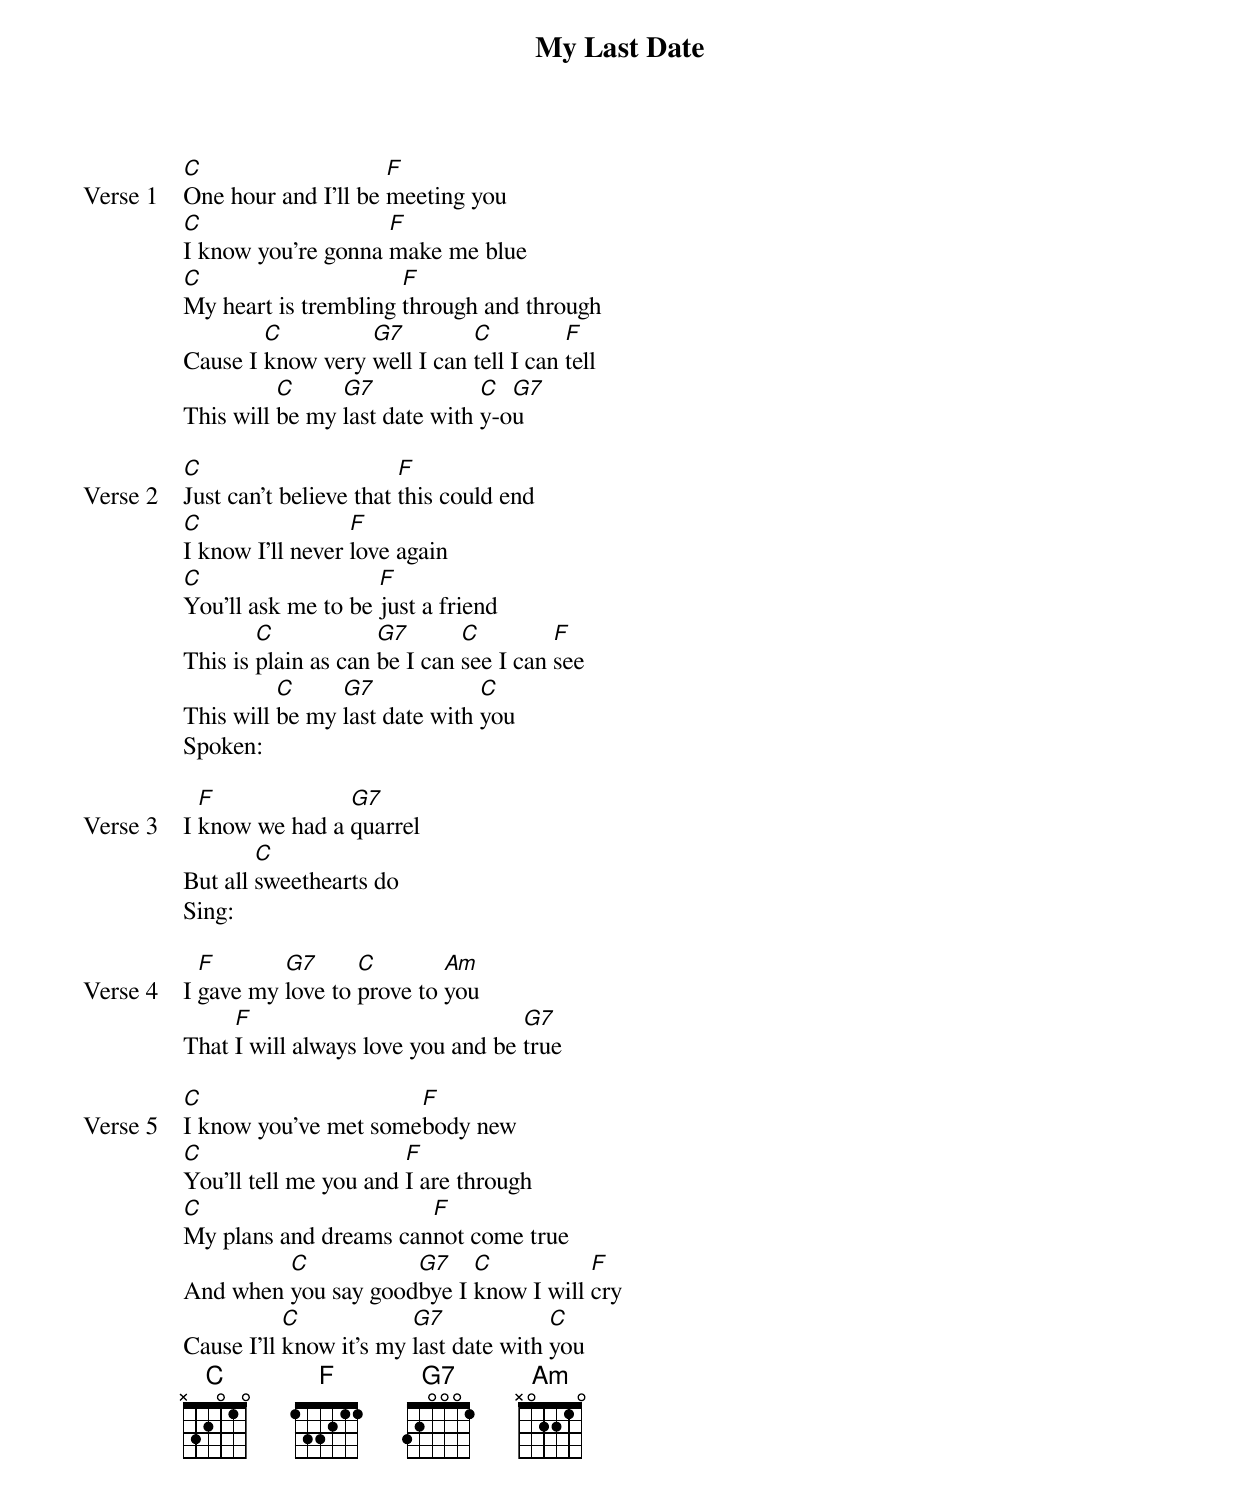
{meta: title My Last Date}
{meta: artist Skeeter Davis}
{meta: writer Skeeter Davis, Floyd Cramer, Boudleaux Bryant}

{start_of_verse: Verse 1}
[C]One hour and I'll be [F]meeting you
[C]I know you're gonna [F]make me blue
[C]My heart is trembling [F]through and through
Cause I [C]know very [G7]well I can [C]tell I can [F]tell
This will [C]be my [G7]last date with [C]y-o[G7]u
{end_of_verse}

{start_of_verse: Verse 2}
[C]Just can't believe that [F]this could end
[C]I know I'll never [F]love again
[C]You'll ask me to be [F]just a friend
This is [C]plain as can [G7]be I can [C]see I can [F]see
This will [C]be my [G7]last date with [C]you
Spoken:
{end_of_verse}

{start_of_verse: Verse 3}
I [F]know we had a [G7]quarrel
But all [C]sweethearts do
Sing:
{end_of_verse}

{start_of_verse: Verse 4}
I [F]gave my [G7]love to [C]prove to [Am]you
That [F]I will always love you and be [G7]true
{end_of_verse}

{start_of_verse: Verse 5}
[C]I know you've met some[F]body new
[C]You'll tell me you and [F]I are through
[C]My plans and dreams can[F]not come true
And when [C]you say good[G7]bye I [C]know I will [F]cry
Cause I'll [C]know it's my [G7]last date with [C]you
{end_of_verse}
